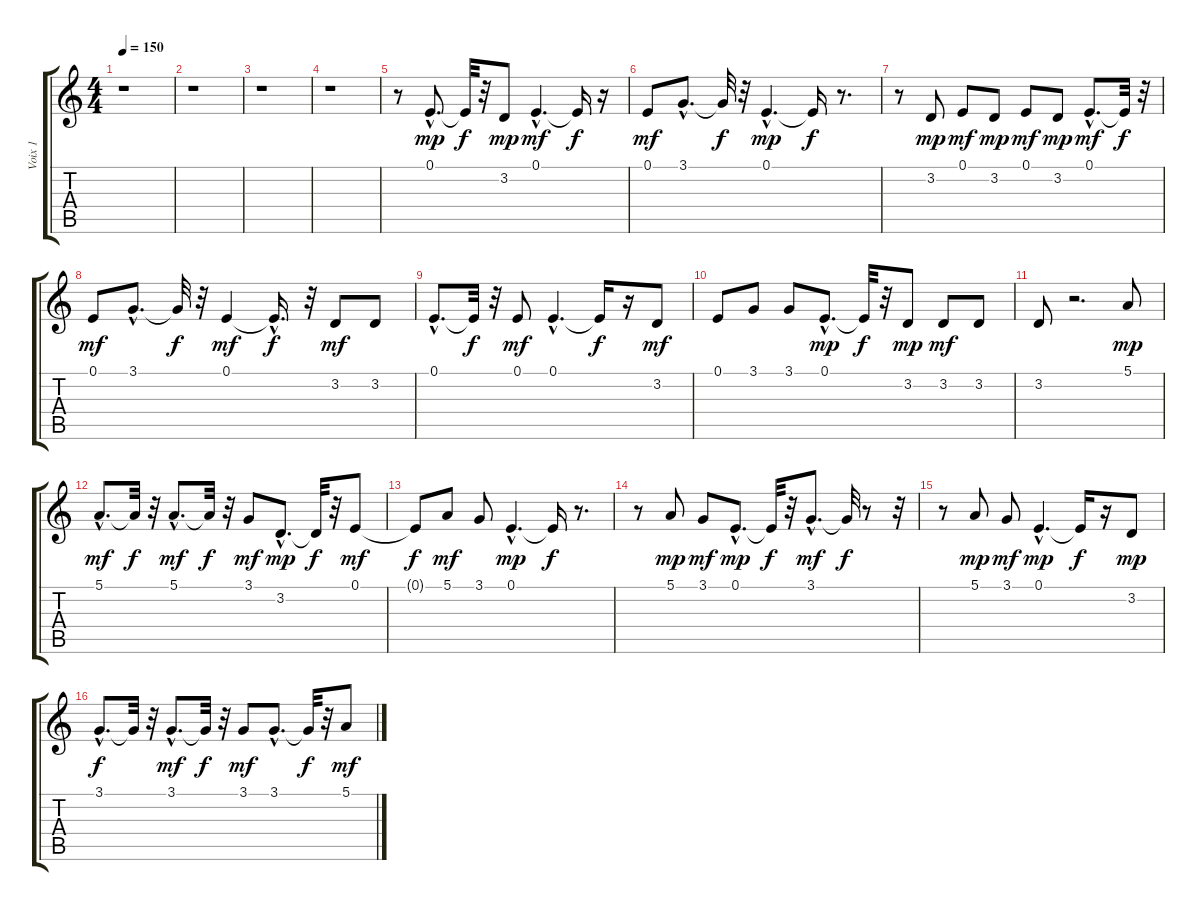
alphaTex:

\track ("Voix 1" "Voix 1") {instrument tenorsax}
\staff {score tabs}
\tuning (E4 B3 G3 D3 A2 E2) {hide}
\ts (4 4)
\tempo 150
\clef g2
\ks c
r.1{dy f} |
r.1 |
r.1 |
r.1 |
r.8 0.1{hac}.8{d dy mp} 0.1{t}.32{dy f} r.32 3.2.8{dy mp} 0.1{hac}.4{d dy mf} 0.1{t}.16{dy f} r.16 |
0.1.8{dy mf} 3.1{hac}.8{d} 3.1{t}.32{dy f} r.32 0.1{hac}.4{d dy mp} 0.1{t}.16{dy f} r.8{d} |
r.8 3.2.8{dy mp} 0.1.8{dy mf} 3.2.8{dy mp} 0.1.8{dy mf} 3.2.8{dy mp} 0.1{hac}.8{d dy mf} 0.1{t}.32{dy f} r.32 |
0.1.8{dy mf} 3.1{hac}.8{d} 3.1{t}.32{dy f} r.32 0.1.4{dy mf} 0.1{hac t}.16{d dy f} r.32 3.2.8{dy mf} 3.2.8 |
0.1{hac}.8{d} 0.1{t}.32{dy f} r.32 0.1.8{dy mf} 0.1{hac}.4{d} 0.1{t}.16{dy f} r.16 3.2.8{dy mf} |
0.1.8 3.1.8 3.1.8 0.1{hac}.8{d dy mp} 0.1{t}.32{dy f} r.32 3.2.8{dy mp} 3.2.8{dy mf} 3.2.8 |
3.2.8 r.2{d} 5.1.8{dy mp} |
5.1{hac}.8{d dy mf} 5.1{t}.32{dy f} r.32 5.1{hac}.8{d dy mf} 5.1{t}.32{dy f} r.32 3.1.8{dy mf} 3.2{hac}.8{d dy mp} 3.2{t}.32{dy f} r.32 0.1.8{dy mf} |
0.1{t}.8{dy f} 5.1.8{dy mf} 3.1.8 0.1{hac}.4{d dy mp} 0.1{t}.16{dy f} r.8{d} |
r.8 5.1.8{dy mp} 3.1.8{dy mf} 0.1{hac}.8{d dy mp} 0.1{t}.32{dy f} r.32 3.1{hac}.8{d dy mf} 3.1{t}.32{dy f} r.8 r.32 |
r.8 5.1.8{dy mp} 3.1.8{dy mf} 0.1{hac}.4{d dy mp} 0.1{t}.16{dy f} r.16 3.2.8{dy mp} |
3.1{hac}.8{d dy f} 3.1{t}.32 r.32 3.1{hac}.8{d dy mf} 3.1{t}.32{dy f} r.32 3.1.8{dy mf} 3.1{hac}.8{d} 3.1{t}.32{dy f} r.32 5.1.8{dy mf}
